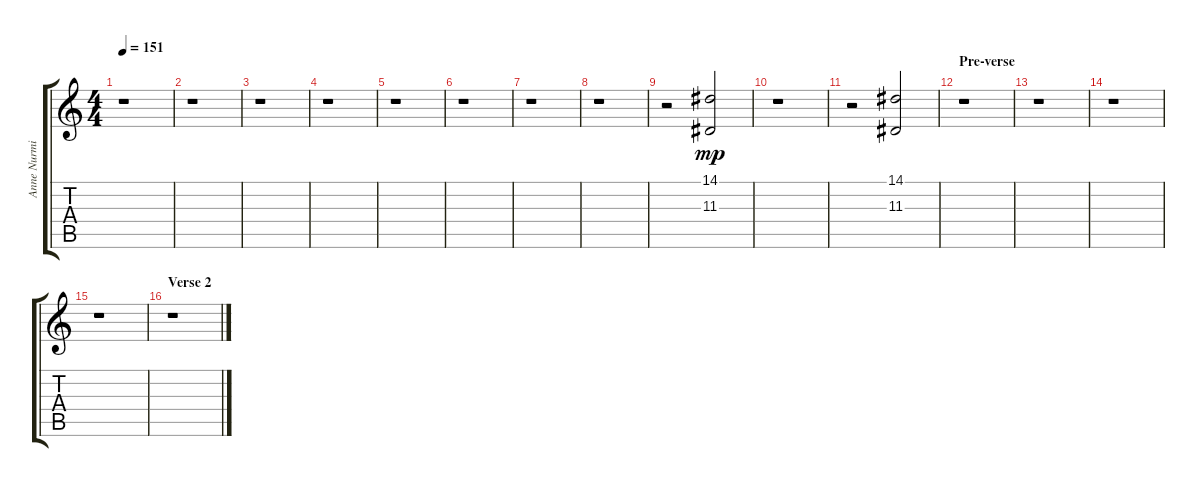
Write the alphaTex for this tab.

\track ("Anne Nurmi" "Anne Nurmi") {instrument tubularbells}
\staff {score tabs}
\tuning (Db4 Ab3 E3 B2 Gb2 Db2) {hide}
\ts (4 4)
\tempo 151
\clef g2
\ks c
r.1{dy mp} |
r.1 |
r.1 |
r.1 |
r.1 |
r.1 |
r.1 |
r.1 |
r.2 (14.1 11.3).2 |
r.1 |
r.2 (14.1 11.3).2 |
\section ("" "Pre-verse")
r.1 |
r.1 |
r.1 |
r.1 |
\section ("" "Verse 2")
r.1
